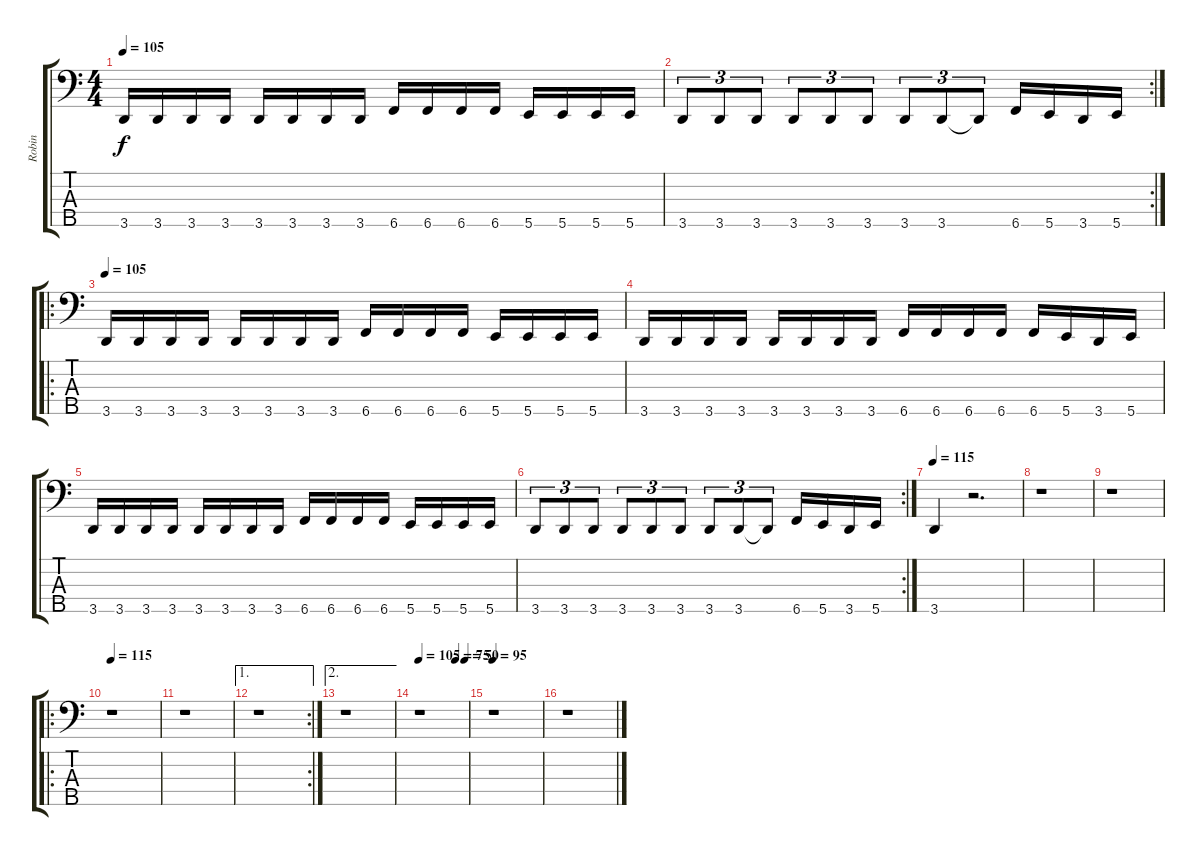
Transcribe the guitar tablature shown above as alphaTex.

\track ("Robin" "Robin") {instrument electricbasspick}
\staff {score tabs}
\tuning (G2 D2 A1 E1 B0) {hide}
\ts (4 4)
\tempo 105
\clef f4
\ks c
3.5.16{dy f} 3.5.16 3.5.16 3.5.16 3.5.16 3.5.16 3.5.16 3.5.16 6.5.16 6.5.16 6.5.16 6.5.16 5.5.16 5.5.16 5.5.16 5.5.16 |
\rc 2
3.5.8{tu (3 2)} 3.5.8{tu (3 2)} 3.5.8{tu (3 2)} 3.5.8{tu (3 2)} 3.5.8{tu (3 2)} 3.5.8{tu (3 2)} 3.5.8{tu (3 2)} 3.5.8{tu (3 2)} 3.5{t}.8{tu (3 2)} 6.5.16 5.5.16 3.5.16 5.5.16 |
\ro
\tempo 105
3.5.16 3.5.16 3.5.16 3.5.16 3.5.16 3.5.16 3.5.16 3.5.16 6.5.16 6.5.16 6.5.16 6.5.16 5.5.16 5.5.16 5.5.16 5.5.16 |
3.5.16 3.5.16 3.5.16 3.5.16 3.5.16 3.5.16 3.5.16 3.5.16 6.5.16 6.5.16 6.5.16 6.5.16 6.5.16 5.5.16 3.5.16 5.5.16 |
3.5.16 3.5.16 3.5.16 3.5.16 3.5.16 3.5.16 3.5.16 3.5.16 6.5.16 6.5.16 6.5.16 6.5.16 5.5.16 5.5.16 5.5.16 5.5.16 |
\rc 2
3.5.8{tu (3 2)} 3.5.8{tu (3 2)} 3.5.8{tu (3 2)} 3.5.8{tu (3 2)} 3.5.8{tu (3 2)} 3.5.8{tu (3 2)} 3.5.8{tu (3 2)} 3.5.8{tu (3 2)} 3.5{t}.8{tu (3 2)} 6.5.16 5.5.16 3.5.16 5.5.16 |
\tempo 115
3.5.4 r.2{d} |
r.1 |
r.1 |
\ro
\tempo 115
r.1 |
r.1 |
\ae 1
\rc 2
r.1 |
\ae 2
r.1 |
\tempo 105
\tempo (75 0.75)
\tempo (50 0.9375)
r.1 |
\tempo 95
r.1 |
r.1
